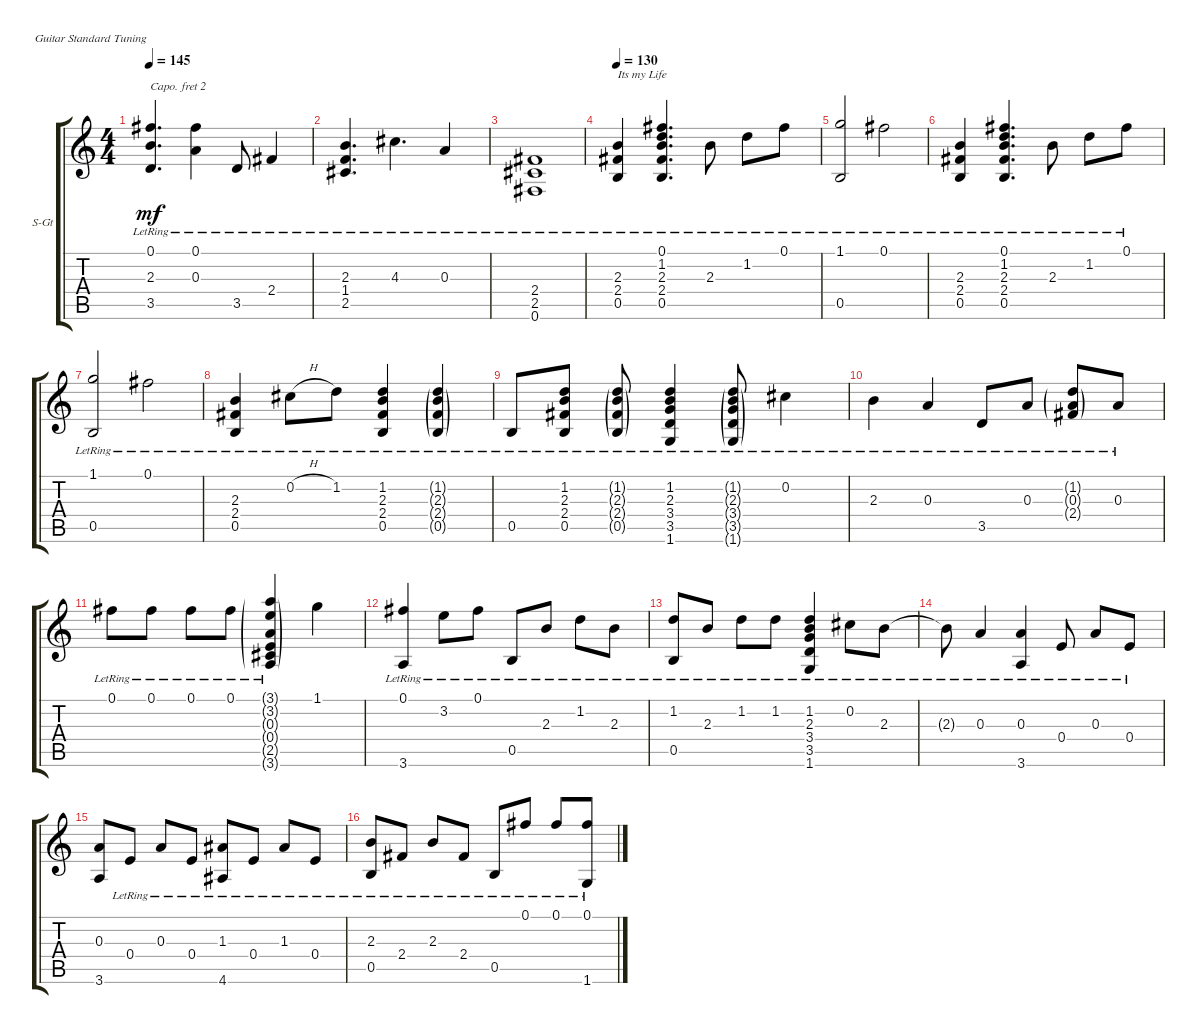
\defaultSystemsLayout 4
\bracketExtendMode groupsimilarinstruments
\firstSystemTrackNameOrientation horizontal
\otherSystemsTrackNameOrientation horizontal
\track ("Steel Guitar" "S-Gt") {instrument acousticguitarsteel}
\staff {score tabs}
\capo 2
\tuning (E4 B3 G3 D3 A2 E2)
\ts (4 4)
\tempo 145
\clef g2
\ks c
(3.5{lr} 2.3{lr} 0.1{lr}).4{d dy mf} (0.1{lr} 0.3{lr}).4 3.5{lr}.8 2.4{lr}.4 |
(2.5{lr} 1.4{lr} 2.3{lr}).4{d} 4.3{lr}.4{d} 0.3{lr}.4 |
(2.4{lr} 2.5{lr} 0.6{lr}).1 |
\tempo 130
(0.5{lr} 2.4 2.3).4{txt "Its my Life"} (0.5{lr} 2.4{lr} 2.3{lr} 1.2{lr} 0.1{lr}).4{d} 2.3{lr}.8 1.2{lr}.8 0.1{lr}.8 |
(1.1{lr} 0.5{lr}).2 0.1{lr}.2 |
(0.5{lr} 2.4 2.3).4 (0.5{lr} 2.4{lr} 2.3{lr} 1.2{lr} 0.1{lr}).4{d} 2.3{lr}.8 1.2{lr}.8 0.1{lr}.8 |
(1.1{lr} 0.5{lr}).2 0.1{lr}.2 |
(0.5{lr} 2.4{lr} 2.3{lr}).4 0.2{h lr}.8 1.2{lr}.8 (0.5{lr} 2.4{lr} 2.3{lr} 1.2{lr}).4 (0.5{g lr} 2.4{g lr} 2.3{g lr} 1.2{g lr}).4 |
0.5{lr}.8 (0.5{lr} 2.4{lr} 2.3{lr} 1.2{lr}).8 (0.5{g lr} 2.4{g lr} 2.3{g lr} 1.2{g lr}).8 (3.5{lr} 3.4{lr} 2.3{lr} 1.2{lr} 1.6{lr}).4 (3.5{g lr} 3.4{g lr} 2.3{g lr} 1.2{g lr} 1.6{g lr}).8 0.2{lr}.4 |
2.3{lr}.4 0.3{lr}.4 3.5{lr}.8 0.3{lr}.8 (1.2{g lr} 2.4{g} 0.3{g}).8 0.3{lr}.8 |
0.1{lr}.8 0.1{lr}.8 0.1{lr}.8 0.1{lr}.8 (3.1{g lr} 3.6{g} 2.5{g} 0.4{g} 0.3{g} 3.2{g}).4 1.1.4 |
(0.1{lr} 3.6{lr}).4 3.2{lr}.8 0.1{lr}.8 0.5{lr}.8 2.3{lr}.8 1.2{lr}.8 2.3{lr}.8 |
(1.2{lr} 0.5{lr}).8 2.3{lr}.8 1.2{lr}.8 1.2{lr}.8 (1.2{lr} 1.6{lr} 3.5{lr} 3.4{lr} 2.3{lr}).4 0.2{lr}.8 2.3{lr}.8 |
2.3{lr t}.8 0.3{lr}.4 (0.3{lr} 3.6{lr}).4 0.4{lr}.8 0.3{lr}.8 0.4{lr}.8 |
(3.6 0.3).8 0.4{lr}.8 0.3{lr}.8 0.4{lr}.8 (4.6{lr} 1.3{lr}).8 0.4{lr}.8 1.3{lr}.8 0.4{lr}.8 |
(2.3{lr} 0.5{lr}).8 2.4{lr}.8 2.3{lr}.8 2.4{lr}.8 0.5{lr}.8 0.1{lr}.8 0.1{lr}.8 (0.1{lr} 1.6{lr}).8
